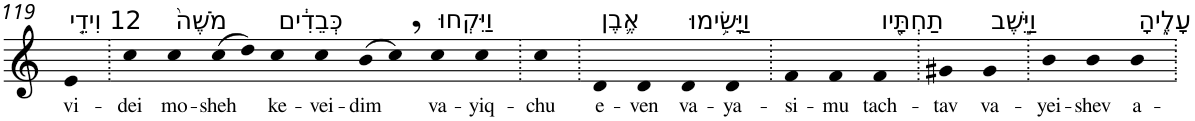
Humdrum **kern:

**kern	**text
*part1	*part1
*staff1	*staff1
*I"Piano	*
*I'Pno	*
!!LO:PB:g=z
*clefG2	*
*k[]	*
=119	=119
!LO:TX:a:t=12 וִידֵ֤י	!
!	!LO:LY:b
4e	vi-
=120.	=120.
!	!LO:LY:b
4cc	-dei
!LO:TX:a:t=מֹשֶׁה֙	!
!	!LO:LY:b
4cc	mo-
!	!LO:LY:b
(>8cc	-sheh
8dd)	.
!LO:TX:a:t=כְּבֵדִ֔ים	!
!	!LO:LY:b
4cc	ke-
!	!LO:LY:b
4cc	-vei-
!	!LO:LY:b
(>8b	-dim
8cc,)	.
!LO:TX:a:t=וַיִּקְחוּ	!
!	!LO:LY:b
4cc	va-
!	!LO:LY:b
4cc	-yiq-
=121.	=121.
!	!LO:LY:b
4cc	-chu
=122.	=122.
!LO:TX:a:t=אֶ֛בֶן	!
!	!LO:LY:b
4d	e-
!	!LO:LY:b
4d	-ven
!LO:TX:a:t=וַיָּשִׂ֥ימוּ	!
!	!LO:LY:b
4d	va-
!	!LO:LY:b
4d	-ya-
=123.	=123.
!	!LO:LY:b
4f	-si-
!	!LO:LY:b
4f	-mu
!LO:TX:a:t=תַחְתָּ֖יו	!
!	!LO:LY:b
4f	tach-
=124.	=124.
!	!LO:LY:b
4g#X	-tav
!LO:TX:a:t=וַיֵּ֣שֶׁב	!
!	!LO:LY:b
4g#	va-
=125.	=125.
!	!LO:LY:b
4b	-yei-
!	!LO:LY:b
4b	-shev
!LO:TX:a:t=עָלֶ֑יהָ	!
!	!LO:LY:b
4b	a-
=.	=.
*-	*-
